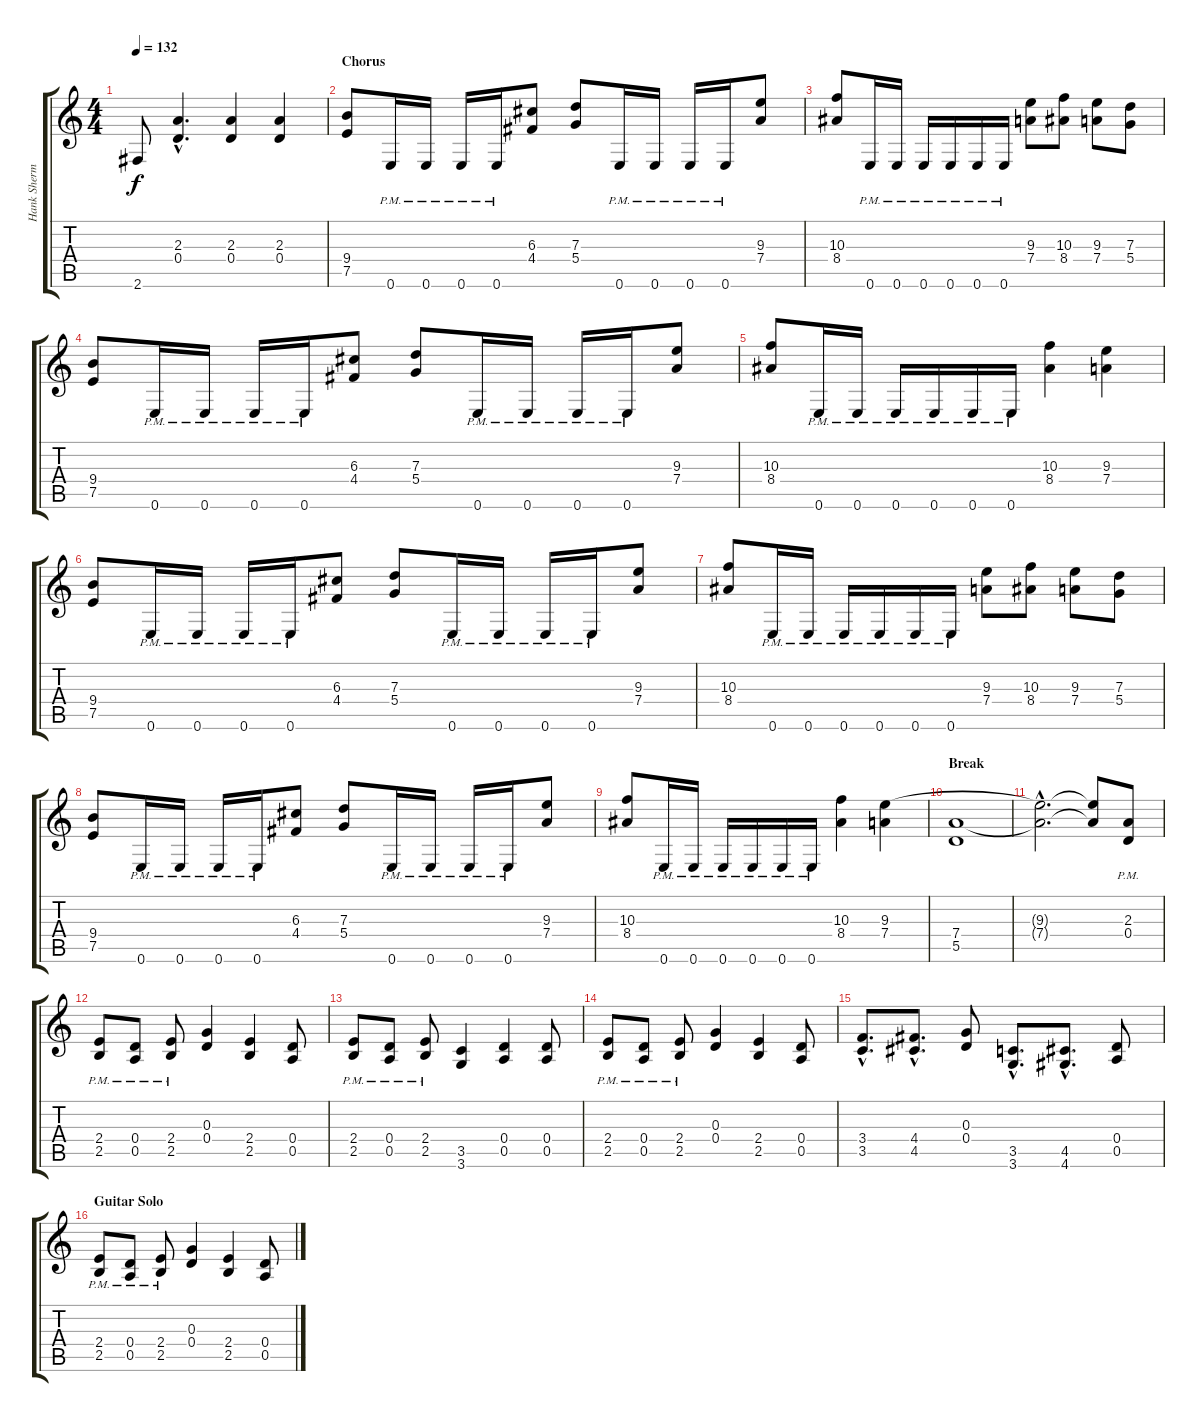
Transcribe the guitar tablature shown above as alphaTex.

\track ("Hank Shermann" "Hank Sherm") {instrument distortionguitar}
\staff {score tabs}
\tuning (E4 B3 G3 D3 A2 E2) {hide}
\ts (4 4)
\tempo 132
\clef g2
\ks c
2.6.8{dy f} (2.3{hac} 0.4{hac}).4{d} (2.3 0.4).4 (2.3 0.4).4 |
\section ("" "Chorus")
(9.4 7.5).8 0.6{pm}.16 0.6{pm}.16 0.6{pm}.16 0.6{pm}.16 (6.3 4.4).8 (7.3 5.4).8 0.6{pm}.16 0.6{pm}.16 0.6{pm}.16 0.6{pm}.16 (9.3 7.4).8 |
(10.3 8.4).8 0.6{pm}.16 0.6{pm}.16 0.6{pm}.16 0.6{pm}.16 0.6{pm}.16 0.6{pm}.16 (9.3 7.4).8 (10.3 8.4).8 (9.3 7.4).8 (7.3 5.4).8 |
(9.4 7.5).8 0.6{pm}.16 0.6{pm}.16 0.6{pm}.16 0.6{pm}.16 (6.3 4.4).8 (7.3 5.4).8 0.6{pm}.16 0.6{pm}.16 0.6{pm}.16 0.6{pm}.16 (9.3 7.4).8 |
(10.3 8.4).8 0.6{pm}.16 0.6{pm}.16 0.6{pm}.16 0.6{pm}.16 0.6{pm}.16 0.6{pm}.16 (10.3 8.4).4 (9.3 7.4).4 |
(9.4 7.5).8 0.6{pm}.16 0.6{pm}.16 0.6{pm}.16 0.6{pm}.16 (6.3 4.4).8 (7.3 5.4).8 0.6{pm}.16 0.6{pm}.16 0.6{pm}.16 0.6{pm}.16 (9.3 7.4).8 |
(10.3 8.4).8 0.6{pm}.16 0.6{pm}.16 0.6{pm}.16 0.6{pm}.16 0.6{pm}.16 0.6{pm}.16 (9.3 7.4).8 (10.3 8.4).8 (9.3 7.4).8 (7.3 5.4).8 |
(9.4 7.5).8 0.6{pm}.16 0.6{pm}.16 0.6{pm}.16 0.6{pm}.16 (6.3 4.4).8 (7.3 5.4).8 0.6{pm}.16 0.6{pm}.16 0.6{pm}.16 0.6{pm}.16 (9.3 7.4).8 |
(10.3 8.4).8 0.6{pm}.16 0.6{pm}.16 0.6{pm}.16 0.6{pm}.16 0.6{pm}.16 0.6{pm}.16 (10.3 8.4).4 (9.3 7.4).4 |
\section ("" "Break")
(7.4 5.5).1 |
(9.3{hac t} 7.4{hac t}).2{d} (9.3{t} 7.4{t}).8 (2.3{pm} 0.4{pm}).8 |
(2.4{pm} 2.5{pm}).8 (0.4{pm} 0.5{pm}).8 (2.4{pm} 2.5).8 (0.3 0.4).4 (2.4 2.5).4 (0.4 0.5).8 |
(2.4{pm} 2.5{pm}).8 (0.4{pm} 0.5{pm}).8 (2.4{pm} 2.5{pm}).8 (3.5 3.6).4 (0.4 0.5).4 (0.4 0.5).8 |
(2.4{pm} 2.5{pm}).8 (0.4{pm} 0.5{pm}).8 (2.4{pm} 2.5{pm}).8 (0.3 0.4).4 (2.4 2.5).4 (0.4 0.5).8 |
(3.4{hac} 3.5{hac}).8{d} (4.4{hac} 4.5{hac}).8{d} (0.3 0.4).8 (3.5{hac} 3.6{hac}).8{d} (4.5{hac} 4.6{hac}).8{d} (0.4 0.5).8 |
\section ("" "Guitar Solo")
(2.4{pm} 2.5{pm}).8 (0.4{pm} 0.5{pm}).8 (2.4{pm} 2.5).8 (0.3 0.4).4 (2.4 2.5).4 (0.4 0.5).8
